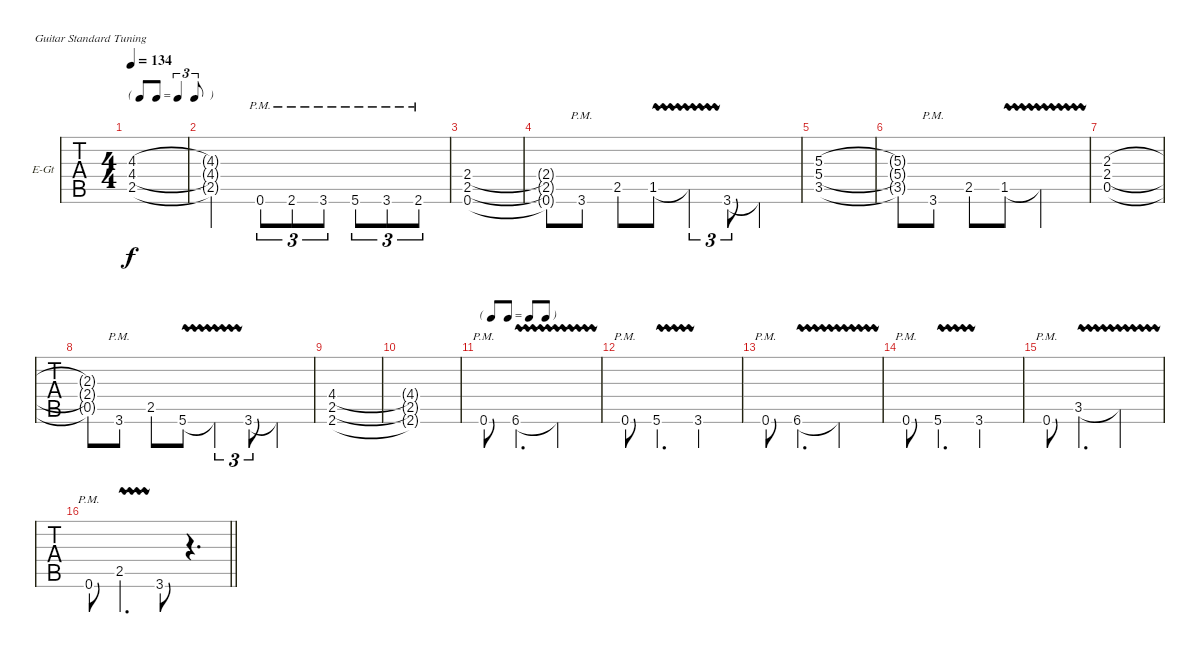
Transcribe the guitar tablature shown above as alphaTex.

\defaultSystemsLayout 4
\bracketExtendMode groupsimilarinstruments
\firstSystemTrackNameOrientation horizontal
\otherSystemsTrackNameOrientation horizontal
\track ("Electric Guitar" "E-Gt") {instrument electricguitarclean}
\staff {tabs}
\tuning (E4 B3 G3 D3 A2 E2)
\ts (4 4)
\tf triplet8th
\tempo 134
\clef g2
\ks c
(2.5 4.4 4.3).1{dy f} |
(4.4{t} 2.5{t} 4.3{t}).2 0.6{pm}.8{tu (3 2)} 2.6{pm}.8{tu (3 2)} 3.6{pm}.8{tu (3 2)} 5.6{pm}.8{tu (3 2)} 3.6{pm}.8{tu (3 2)} 2.6{pm}.8{tu (3 2)} |
(0.6 2.5 2.4).1 |
(2.5{t} 2.4{t} 0.6{t}).8 3.6{pm}.8 2.5.8 1.5{vw}.8 1.5{vw t}.4{tu (3 2)} 3.6.8{tu (3 2)} 3.6{t}.4 |
(3.5 5.4 5.3).1 |
(5.4{t} 3.5{t} 5.3{t}).8 3.6{pm}.8 2.5.8 1.5{vw}.8 1.5{vw t}.2 |
(0.5 2.4 2.3).1 |
(2.4{t} 0.5{t} 2.3{t}).8 3.6{pm}.8 2.5.8 5.6{vw}.8 5.6{vw t}.4{tu (3 2)} 3.6.8{tu (3 2)} 3.6{t}.4 |
(2.5 4.4 2.6).1 |
(2.5{t} 4.4{t} 2.6{t}).1 |
\tf none
0.6{pm}.8 6.6{vw}.4{d} 6.6{vw t}.2 |
0.6{pm}.8 5.6{vw}.4{d} 3.6.2 |
0.6{pm}.8 6.6{vw}.4{d} 6.6{vw t}.2 |
0.6{pm}.8 5.6{vw}.4{d} 3.6.2 |
0.6{pm}.8 3.5{vw}.4{d} 3.5{vw t}.2 |
\barLineRight lightlight
0.6{pm}.8 2.5{vw}.4{d} 3.6.8 r.4{d}
